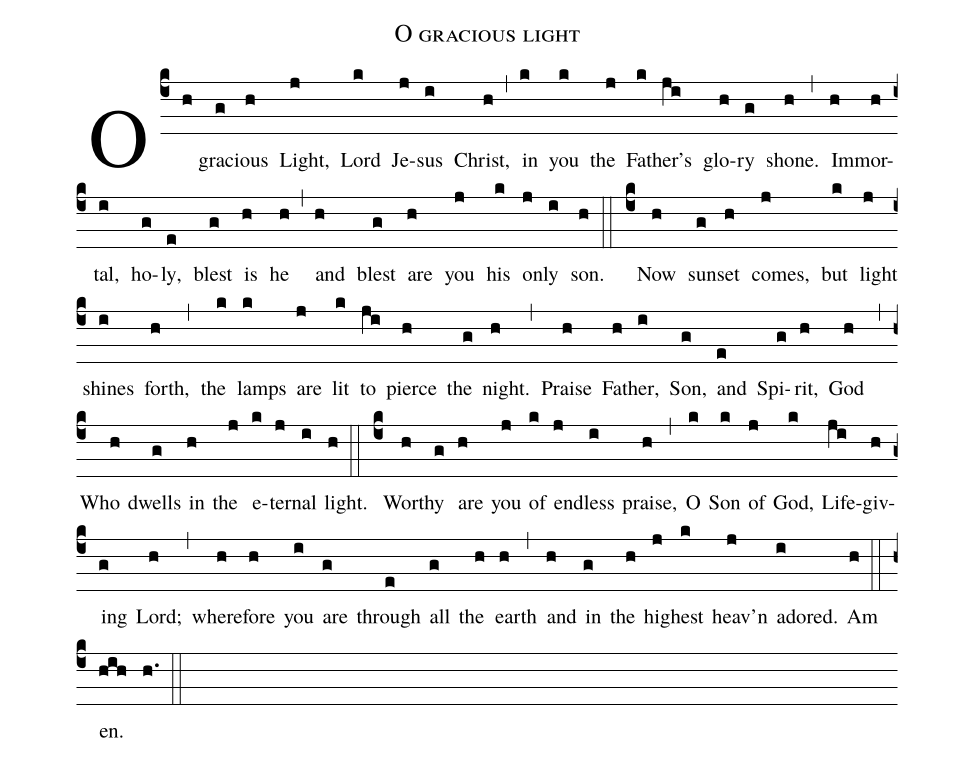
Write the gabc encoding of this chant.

name: O gracious light;
%%
(c4) O(h) gra(g)cious(h) Light,(j) Lord(k) Je(j)sus(i) Christ,(h) (,) in(k) you(k) the(j) Fa(k)ther's(ji) glo(h)ry(g) shone.(h) (,) Im(h)mor(h)tal,(i) ho(g)ly,(e) blest(g) is(h) he(h) (,) and(h) blest(g) are(h) you(j) his(k) on(j)ly(i) son.(h) (::) (c4) Now(h) sun(g)set(h) comes,(j) but(k) light(j) shines(i) forth,(h) (,) the(k) lamps(k) are(j) lit(k) to(ji) pierce(h) the(g) night.(h) (,) Praise(h) Fa(h)ther,(i) Son,(g) and(e) Spi(g)rit,(h) God(h) (,) Who(h) dwells(g) in(h) the(j) e(k)ter(j)nal(i) light.(h) (::) (c4) Wor(h)thy(g) are(h) you(j) of(k) end(j)less(i) praise,(h) (,) O(k) Son(k) of(j) God,(k) Life-(ji)giv(h)ing(g) Lord;(h) (,) where(h)fore(h) you(i) are(g) through(e) all(g) the(h) earth(h) (,) and(h) in(g) the(h) high(j)est(k) heav'n(j) adored.(i) Am(h) (::)en.(hih) (h.) (::)
